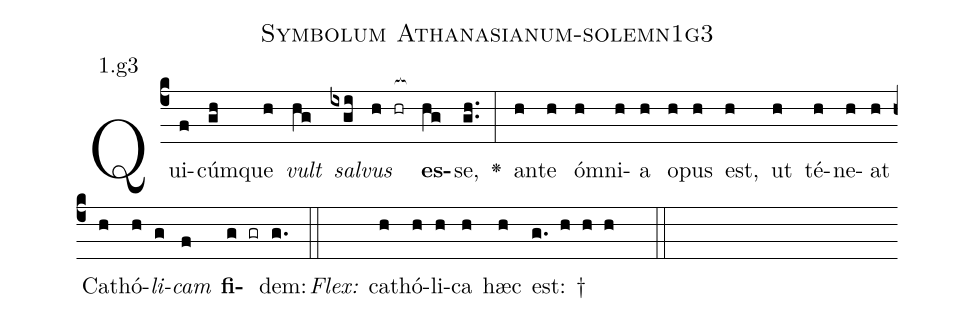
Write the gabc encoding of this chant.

name: Symbolum Athanasianum-solemn1g3;
annotation: 1.g3;
%%
(c4)Qui(f)cúm(gh)que(h) <i>vult</i>(hg) <i>sal</i>(ixgi)<i>vus</i>(h hr[ocb:1{]) <b>es</b>(hg[ocb:0}])se,(gh..) <v>\greheightstar</v>(:) an(h)te(h) óm(h)ni(h)a(h) o(h)pus(h) est,(h) ut(h) té(h)ne(h)at(h) Ca(h)thó(h)<i>li</i>(g)<i>cam</i>(f) <b>fi</b>(g gr)dem:(g.) (::)
<i>Flex:</i>()  ca(h)thó(h)li(h)ca(h) hæc(h) est: †(g. h h h  ::)

%E(h) u(h) o(g) u(f) a(g) e.(g.) (::)
